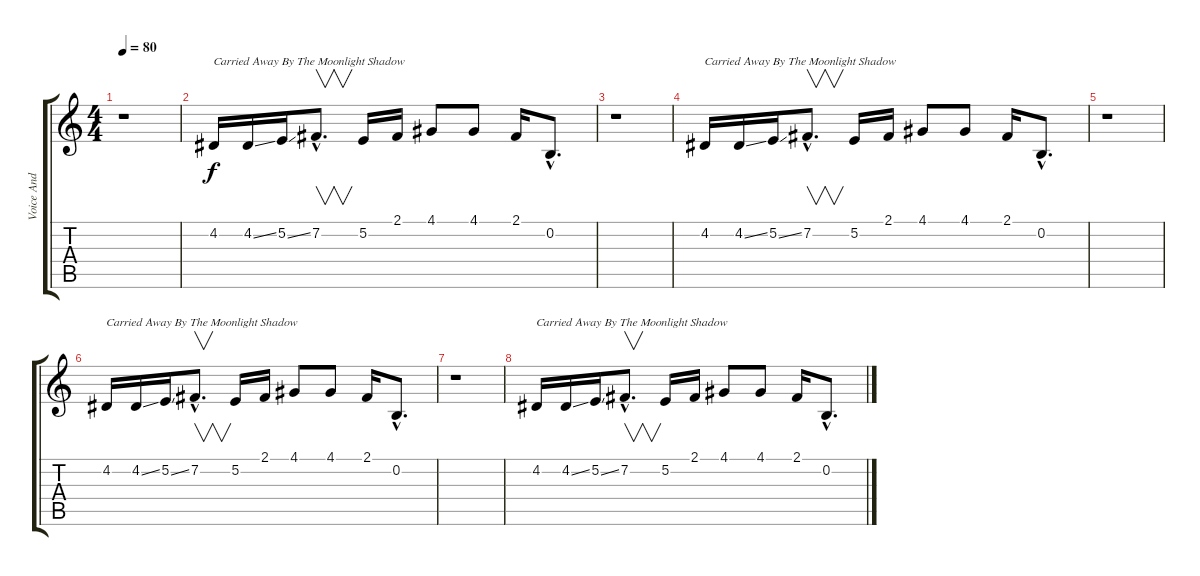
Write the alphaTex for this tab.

\track ("Voice And Lyrics" "Voice And ") {instrument voiceoohs}
\staff {score tabs}
\tuning (E4 B3 G3 D3 A2 E2) {hide}
\ts (4 4)
\tempo 80
\clef g2
\ks c
r.1{dy f} |
4.2.16{txt "Carried Away By The Moonlight Shadow"} 4.2{ss}.16 5.2{ss}.16 7.2{hac}.8{v d} 5.2.16 2.1.16 4.1.8 4.1.8 2.1.16 0.2{hac}.8{d} |
r.1 |
4.2.16{txt "Carried Away By The Moonlight Shadow" volume 10} 4.2{ss}.16 5.2{ss}.16 7.2{hac}.8{v d} 5.2.16 2.1.16 4.1.8 4.1.8 2.1.16 0.2{hac}.8{d} |
r.1 |
4.2.16{txt "Carried Away By The Moonlight Shadow" volume 6} 4.2{ss}.16 5.2{ss}.16 7.2{hac}.8{v d} 5.2.16 2.1.16 4.1.8 4.1.8 2.1.16 0.2{hac}.8{d} |
r.1 |
4.2.16{txt "Carried Away By The Moonlight Shadow" volume 2} 4.2{ss}.16 5.2{ss}.16 7.2{hac}.8{v d} 5.2.16 2.1.16 4.1.8 4.1.8 2.1.16 0.2{hac}.8{d}
